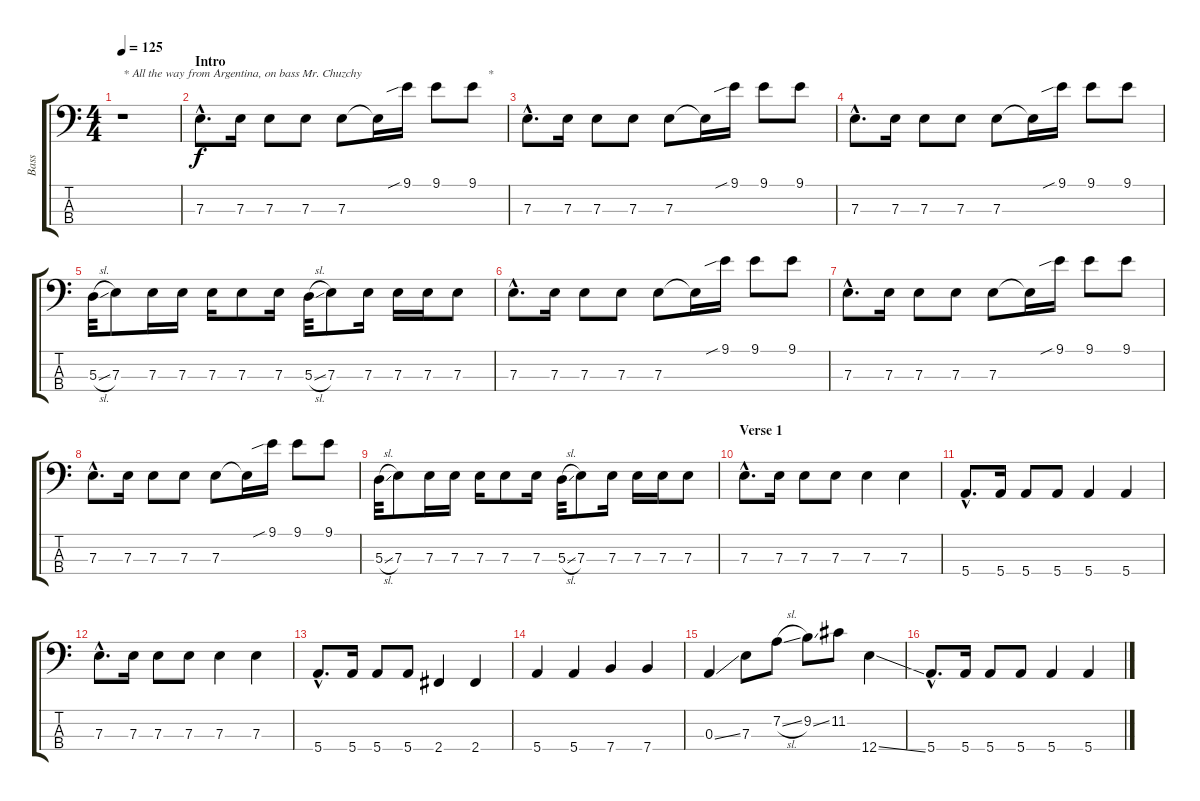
\track ("Bass" "Bass") {instrument electricbasspick}
\staff {score tabs}
\tuning (G2 D2 A1 E1) {hide}
\ts (4 4)
\tempo 125
\clef f4
\ks c
r.1{txt "* All the way from Argentina, on bass Mr. Chuzchy " dy f instrument electricbasspick} |
\section ("" "Intro")
7.3{hac}.8{d} 7.3.16 7.3.8 7.3.8 7.3.8 7.3{t}.16 9.1{sib}.16 9.1.8 9.1.8{txt "     *"} |
7.3{hac}.8{d} 7.3.16 7.3.8 7.3.8 7.3.8 7.3{t}.16 9.1{sib}.16 9.1.8 9.1.8 |
7.3{hac}.8{d} 7.3.16 7.3.8 7.3.8 7.3.8 7.3{t}.16 9.1{sib}.16 9.1.8 9.1.8 |
5.3{sl}.32 7.3.8 7.3.16 7.3.16 7.3.16 7.3.8 7.3.16 5.3{sl}.32 7.3.8 7.3.16 7.3.16 7.3.16 7.3.8 |
7.3{hac}.8{d} 7.3.16 7.3.8 7.3.8 7.3.8 7.3{t}.16 9.1{sib}.16 9.1.8 9.1.8 |
7.3{hac}.8{d} 7.3.16 7.3.8 7.3.8 7.3.8 7.3{t}.16 9.1{sib}.16 9.1.8 9.1.8 |
7.3{hac}.8{d} 7.3.16 7.3.8 7.3.8 7.3.8 7.3{t}.16 9.1{sib}.16 9.1.8 9.1.8 |
5.3{sl}.32 7.3.8 7.3.16 7.3.16 7.3.16 7.3.8 7.3.16 5.3{sl}.32 7.3.8 7.3.16 7.3.16 7.3.16 7.3.8 |
\section ("" "Verse 1")
7.3{hac}.8{d} 7.3.16 7.3.8 7.3.8 7.3.4 7.3.4 |
5.4{hac}.8{d} 5.4.16 5.4.8 5.4.8 5.4.4 5.4.4 |
7.3{hac}.8{d} 7.3.16 7.3.8 7.3.8 7.3.4 7.3.4 |
5.4{hac}.8{d} 5.4.16 5.4.8 5.4.8 2.4.4 2.4.4 |
5.4.4 5.4.4 7.4.4 7.4.4 |
0.3{ss}.4 7.3.8 7.2{sl}.8 9.2{ss}.8 11.2.8 12.4{ss}.4 |
5.4{hac}.8{d} 5.4.16 5.4.8 5.4.8 5.4.4 5.4.4
